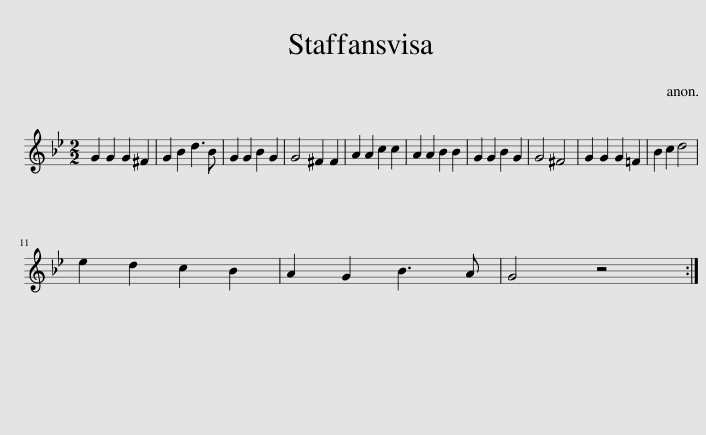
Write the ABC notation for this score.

X:1
L:1/8
M:2/2
I:linebreak $
K:Gmin
V:1 treble
V:1
 G2 G2 G2 ^F2 | G2 B2 d3 B | G2 G2 B2 G2 | G4 ^F2 F2 | A2 A2 c2 c2 | %5
 A2 A2 B2 B2 | G2 G2 B2 G2 | G4 ^F4 | G2 G2 G2 =F2 | B2 c2 d4 |$ %10
 e2 d2 c2 B2 | A2 G2 B3 A | G4 z4 :| %13
